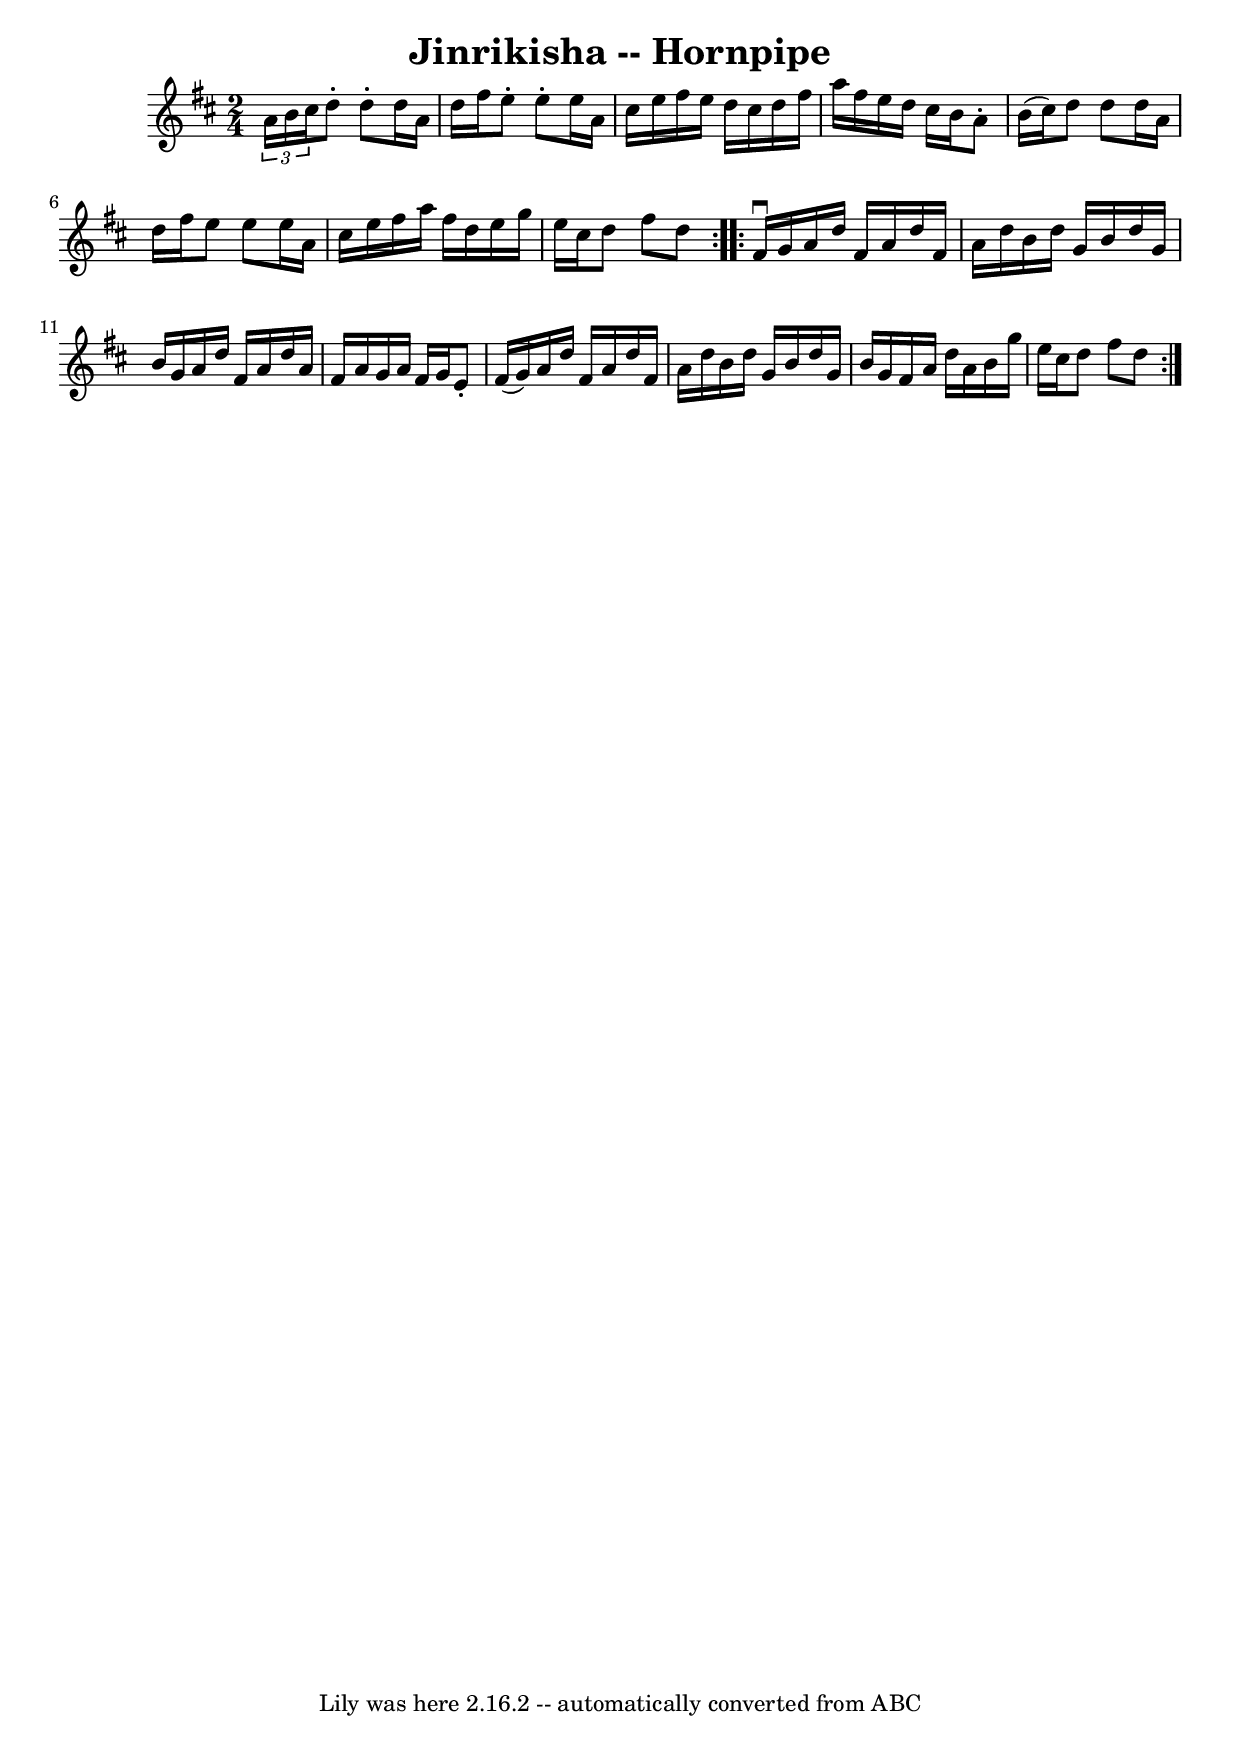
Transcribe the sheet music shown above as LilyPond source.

\version "2.16.2"
\include "Mammoth.ily"
\header {
  %% book = "Cole's 1000 Fiddle Tunes"
  crossRefNumber = "1"
  footnotes = ""
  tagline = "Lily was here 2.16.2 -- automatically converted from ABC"
  title = "Jinrikisha -- Hornpipe"

}
voicedefault =  {



  \repeat volta 2 {

    \time 2/4 
    \key d \major
    \times 2/3 { a'16 b'16 cis''16) 
	       } |
    
    d''8 -. d''8 -. d''16 a'16 d''16 fis''16  |
    e''8 -.   
    e''8 -. e''16 a'16 cis''16 e''16  |
    fis''16 e''16    
    d''16 cis''16 d''16 fis''16 a''16 fis''16  |
    e''16    
    d''16 cis''16 b'16 a'8 -. b'16 (cis''16) |
    d''8    
    d''8 d''16 a'16 d''16 fis''16  |
    e''8 e''8 e''16    
    a'16 cis''16 e''16  |
    fis''16 a''16 fis''16 d''16    
    e''16 g''16 e''16 cis''16  |
    d''8 fis''8 d''8  
  }     

  \repeat volta 2 {
    fis'16^\downbow g'16  |
    a'16 d''16 fis'16 
    a'16 d''16 fis'16 a'16 d''16  |
    b'16 d''16 g'16   
    b'16 d''16 g'16 b'16 g'16  |
    a'16 d''16 fis'16    
    a'16 d''16 a'16 fis'16 a'16  |
    g'16 a'16 fis'16    
    g'16 e'8 -. fis'16 (g'16) |
    a'16 d''16 fis'16    
    a'16 d''16 fis'16 a'16 d''16  |
    b'16 d''16 g'16    
    b'16 d''16 g'16 b'16 g'16  |
    fis'16 a'16 d''16    
    a'16 b'16 g''16 e''16 cis''16  |
    d''8 fis''8 d''8  
  } 
  

}

\score{
  <<

    \context Staff="default"
    {
      \voicedefault 
      
    }

  >>
  \layout {
    
  }
  \midi {
  }

}
